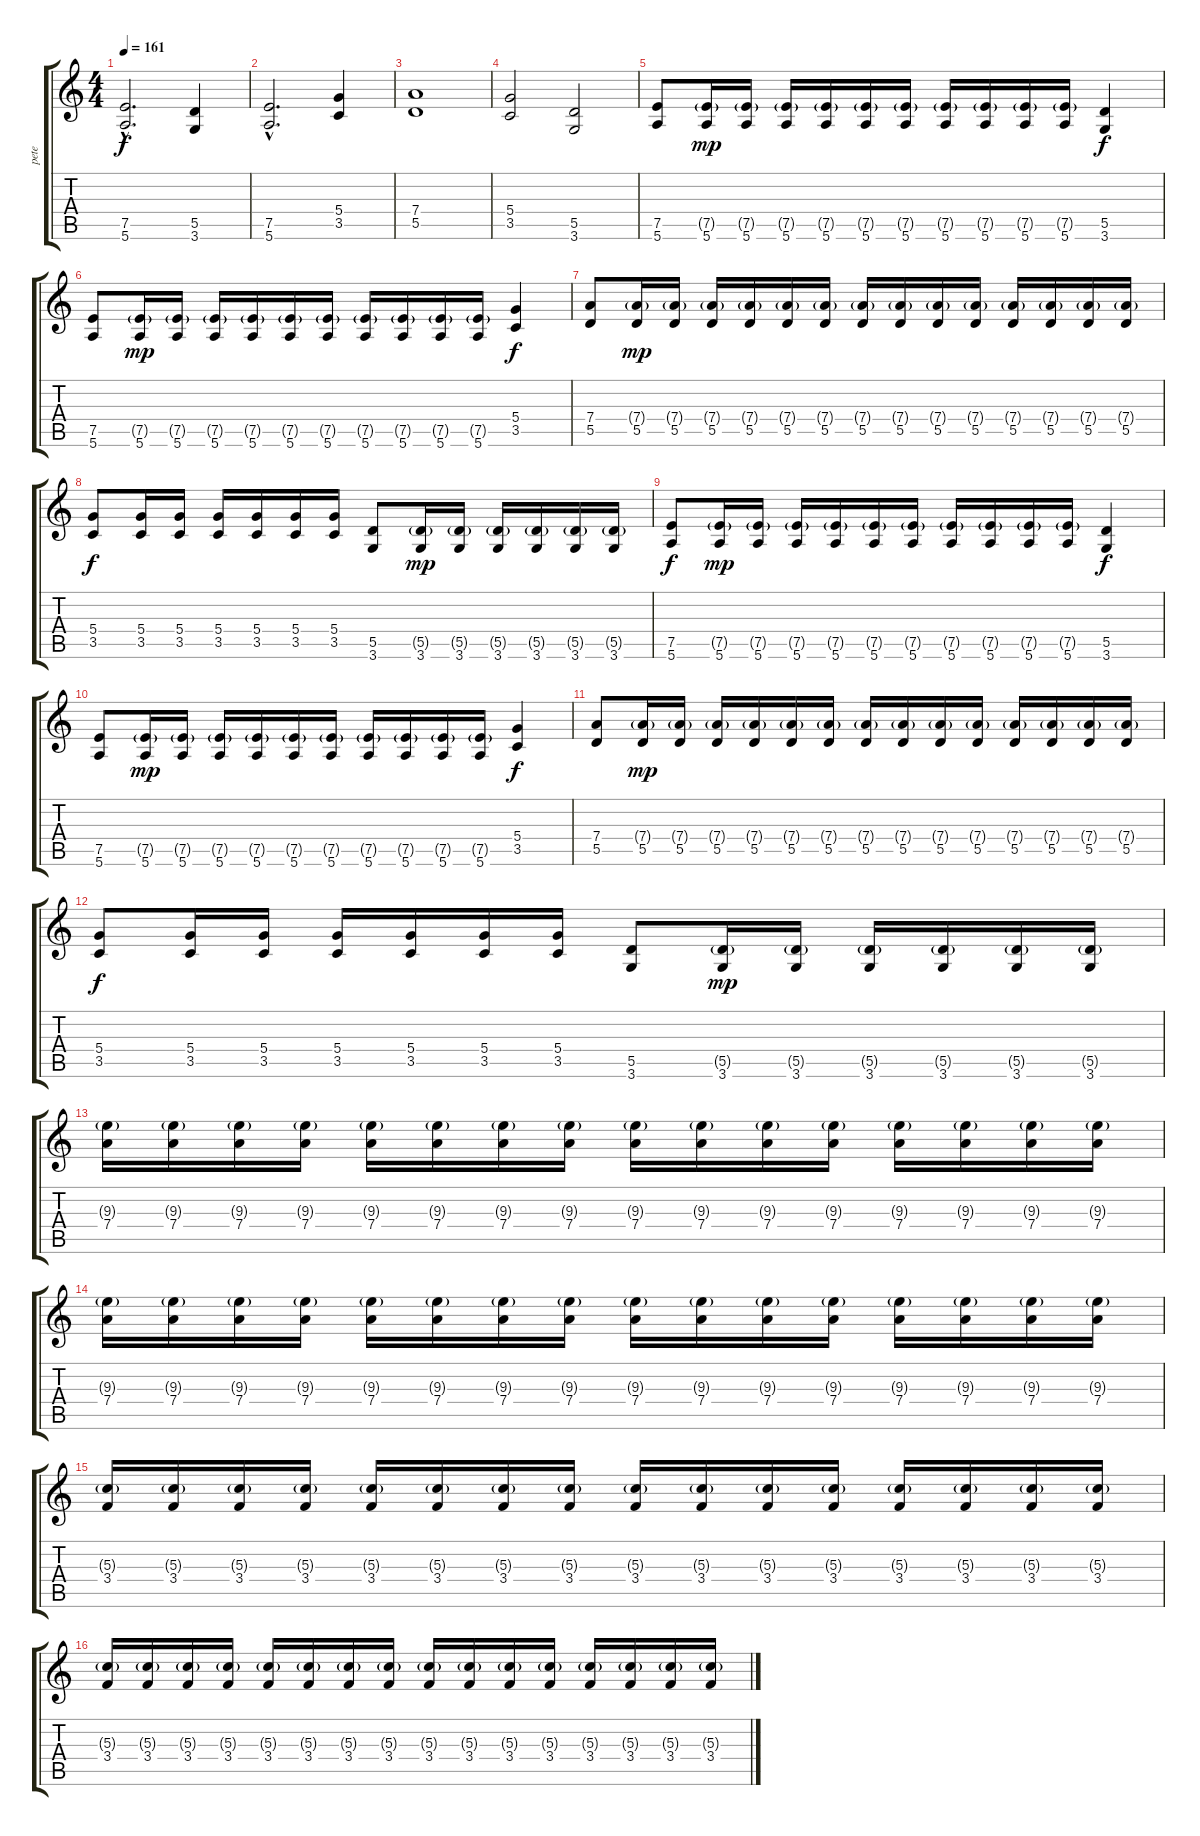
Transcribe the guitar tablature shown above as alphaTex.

\track ("pete" "pete") {instrument distortionguitar}
\staff {score tabs}
\tuning (E4 B3 G3 D3 A2 E2) {hide}
\ts (4 4)
\tempo 161
\clef g2
\ks c
(7.5{hac} 5.6{hac}).2{d dy f} (5.5 3.6).4 |
(7.5{hac} 5.6{hac}).2{d} (5.4 3.5).4 |
(7.4 5.5).1 |
(5.4 3.5).2 (5.5 3.6).2 |
(7.5 5.6).8 (7.5{g} 5.6).16{dy mp} (7.5{g} 5.6).16 (7.5{g} 5.6).16 (7.5{g} 5.6).16 (7.5{g} 5.6).16 (7.5{g} 5.6).16 (7.5{g} 5.6).16 (7.5{g} 5.6).16 (7.5{g} 5.6).16 (7.5{g} 5.6).16 (5.5 3.6).4{dy f} |
(7.5 5.6).8 (7.5{g} 5.6).16{dy mp} (7.5{g} 5.6).16 (7.5{g} 5.6).16 (7.5{g} 5.6).16 (7.5{g} 5.6).16 (7.5{g} 5.6).16 (7.5{g} 5.6).16 (7.5{g} 5.6).16 (7.5{g} 5.6).16 (7.5{g} 5.6).16 (5.4 3.5).4{dy f} |
(7.4 5.5).8 (7.4{g} 5.5).16{dy mp} (7.4{g} 5.5).16 (7.4{g} 5.5).16 (7.4{g} 5.5).16 (7.4{g} 5.5).16 (7.4{g} 5.5).16 (7.4{g} 5.5).16 (7.4{g} 5.5).16 (7.4{g} 5.5).16 (7.4{g} 5.5).16 (7.4{g} 5.5).16 (7.4{g} 5.5).16 (7.4{g} 5.5).16 (7.4{g} 5.5).16 |
(5.4 3.5).8{dy f} (5.4 3.5).16 (5.4 3.5).16 (5.4 3.5).16 (5.4 3.5).16 (5.4 3.5).16 (5.4 3.5).16 (5.5 3.6).8 (5.5{g} 3.6).16{dy mp} (5.5{g} 3.6).16 (5.5{g} 3.6).16 (5.5{g} 3.6).16 (5.5{g} 3.6).16 (5.5{g} 3.6).16 |
(7.5 5.6).8{dy f} (7.5{g} 5.6).16{dy mp} (7.5{g} 5.6).16 (7.5{g} 5.6).16 (7.5{g} 5.6).16 (7.5{g} 5.6).16 (7.5{g} 5.6).16 (7.5{g} 5.6).16 (7.5{g} 5.6).16 (7.5{g} 5.6).16 (7.5{g} 5.6).16 (5.5 3.6).4{dy f} |
(7.5 5.6).8 (7.5{g} 5.6).16{dy mp} (7.5{g} 5.6).16 (7.5{g} 5.6).16 (7.5{g} 5.6).16 (7.5{g} 5.6).16 (7.5{g} 5.6).16 (7.5{g} 5.6).16 (7.5{g} 5.6).16 (7.5{g} 5.6).16 (7.5{g} 5.6).16 (5.4 3.5).4{dy f} |
(7.4 5.5).8 (7.4{g} 5.5).16{dy mp} (7.4{g} 5.5).16 (7.4{g} 5.5).16 (7.4{g} 5.5).16 (7.4{g} 5.5).16 (7.4{g} 5.5).16 (7.4{g} 5.5).16 (7.4{g} 5.5).16 (7.4{g} 5.5).16 (7.4{g} 5.5).16 (7.4{g} 5.5).16 (7.4{g} 5.5).16 (7.4{g} 5.5).16 (7.4{g} 5.5).16 |
(5.4 3.5).8{dy f} (5.4 3.5).16 (5.4 3.5).16 (5.4 3.5).16 (5.4 3.5).16 (5.4 3.5).16 (5.4 3.5).16 (5.5 3.6).8 (5.5{g} 3.6).16{dy mp} (5.5{g} 3.6).16 (5.5{g} 3.6).16 (5.5{g} 3.6).16 (5.5{g} 3.6).16 (5.5{g} 3.6).16 |
(9.3{g} 7.4).16 (9.3{g} 7.4).16 (9.3{g} 7.4).16 (9.3{g} 7.4).16 (9.3{g} 7.4).16 (9.3{g} 7.4).16 (9.3{g} 7.4).16 (9.3{g} 7.4).16 (9.3{g} 7.4).16 (9.3{g} 7.4).16 (9.3{g} 7.4).16 (9.3{g} 7.4).16 (9.3{g} 7.4).16 (9.3{g} 7.4).16 (9.3{g} 7.4).16 (9.3{g} 7.4).16 |
(9.3{g} 7.4).16 (9.3{g} 7.4).16 (9.3{g} 7.4).16 (9.3{g} 7.4).16 (9.3{g} 7.4).16 (9.3{g} 7.4).16 (9.3{g} 7.4).16 (9.3{g} 7.4).16 (9.3{g} 7.4).16 (9.3{g} 7.4).16 (9.3{g} 7.4).16 (9.3{g} 7.4).16 (9.3{g} 7.4).16 (9.3{g} 7.4).16 (9.3{g} 7.4).16 (9.3{g} 7.4).16 |
(5.3{g} 3.4).16 (5.3{g} 3.4).16 (5.3{g} 3.4).16 (5.3{g} 3.4).16 (5.3{g} 3.4).16 (5.3{g} 3.4).16 (5.3{g} 3.4).16 (5.3{g} 3.4).16 (5.3{g} 3.4).16 (5.3{g} 3.4).16 (5.3{g} 3.4).16 (5.3{g} 3.4).16 (5.3{g} 3.4).16 (5.3{g} 3.4).16 (5.3{g} 3.4).16 (5.3{g} 3.4).16 |
(5.3{g} 3.4).16 (5.3{g} 3.4).16 (5.3{g} 3.4).16 (5.3{g} 3.4).16 (5.3{g} 3.4).16 (5.3{g} 3.4).16 (5.3{g} 3.4).16 (5.3{g} 3.4).16 (5.3{g} 3.4).16 (5.3{g} 3.4).16 (5.3{g} 3.4).16 (5.3{g} 3.4).16 (5.3{g} 3.4).16 (5.3{g} 3.4).16 (5.3{g} 3.4).16 (5.3{g} 3.4).16
